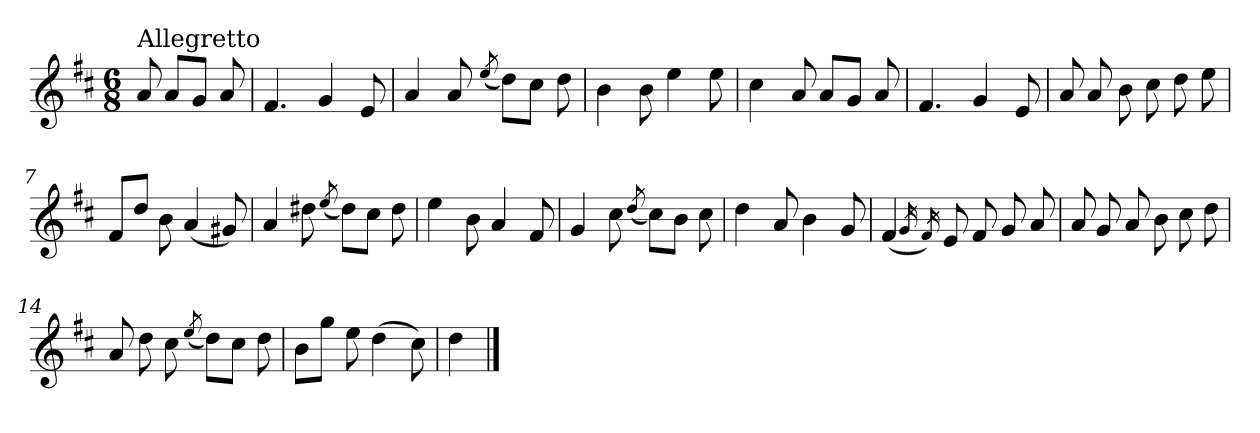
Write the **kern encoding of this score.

**kern
*part1
*staff1
*clefG2
*k[f#c#]
*D:
*M6/8
=
!LO:TX:a:t=Allegretto
8a/
8a/L
8g/J
8a/
=1
4.f#/
4g/
8e/
=2
4a/
8a/
(<8qee/
8dd\L)
8cc#\J
8dd\
=3
4b\
8b\
4ee\
8ee\
=4
4cc#\
8a/
8a/L
8g/J
8a/
=5
4.f#/
4g/
8e/
!!LO:LB:g=z
=6
8a/
8a/
8b\
8cc#\
8dd\
8ee\
=7
8f#/L
8dd/J
8b\
(<4a/
8g#X/)
=8
4a/
8dd#X\
(<8qee/
8dd#\L)
8cc#\J
8dd#\
=9
4ee\
8b\
4a/
8f#/
=10
4g/
8cc#\
(<8qdd/
8cc#\L)
8b\J
8cc#\
=11
4dd\
8a/
4b\
8g/
!!LO:LB:g=z
=12
(<4f#/
16qg/
16qf#/)
8e/
8f#/
8g/
8a/
=13
8a/
8g/
8a/
8b\
8cc#\
8dd\
=14
8a/
8dd\
8cc#\
(<8qee/
8dd\L)
8cc#\J
8dd\
=15
8b\L
8gg\J
8ee\
(>4dd\
8cc#\)
=16
4dd\
==
*-
